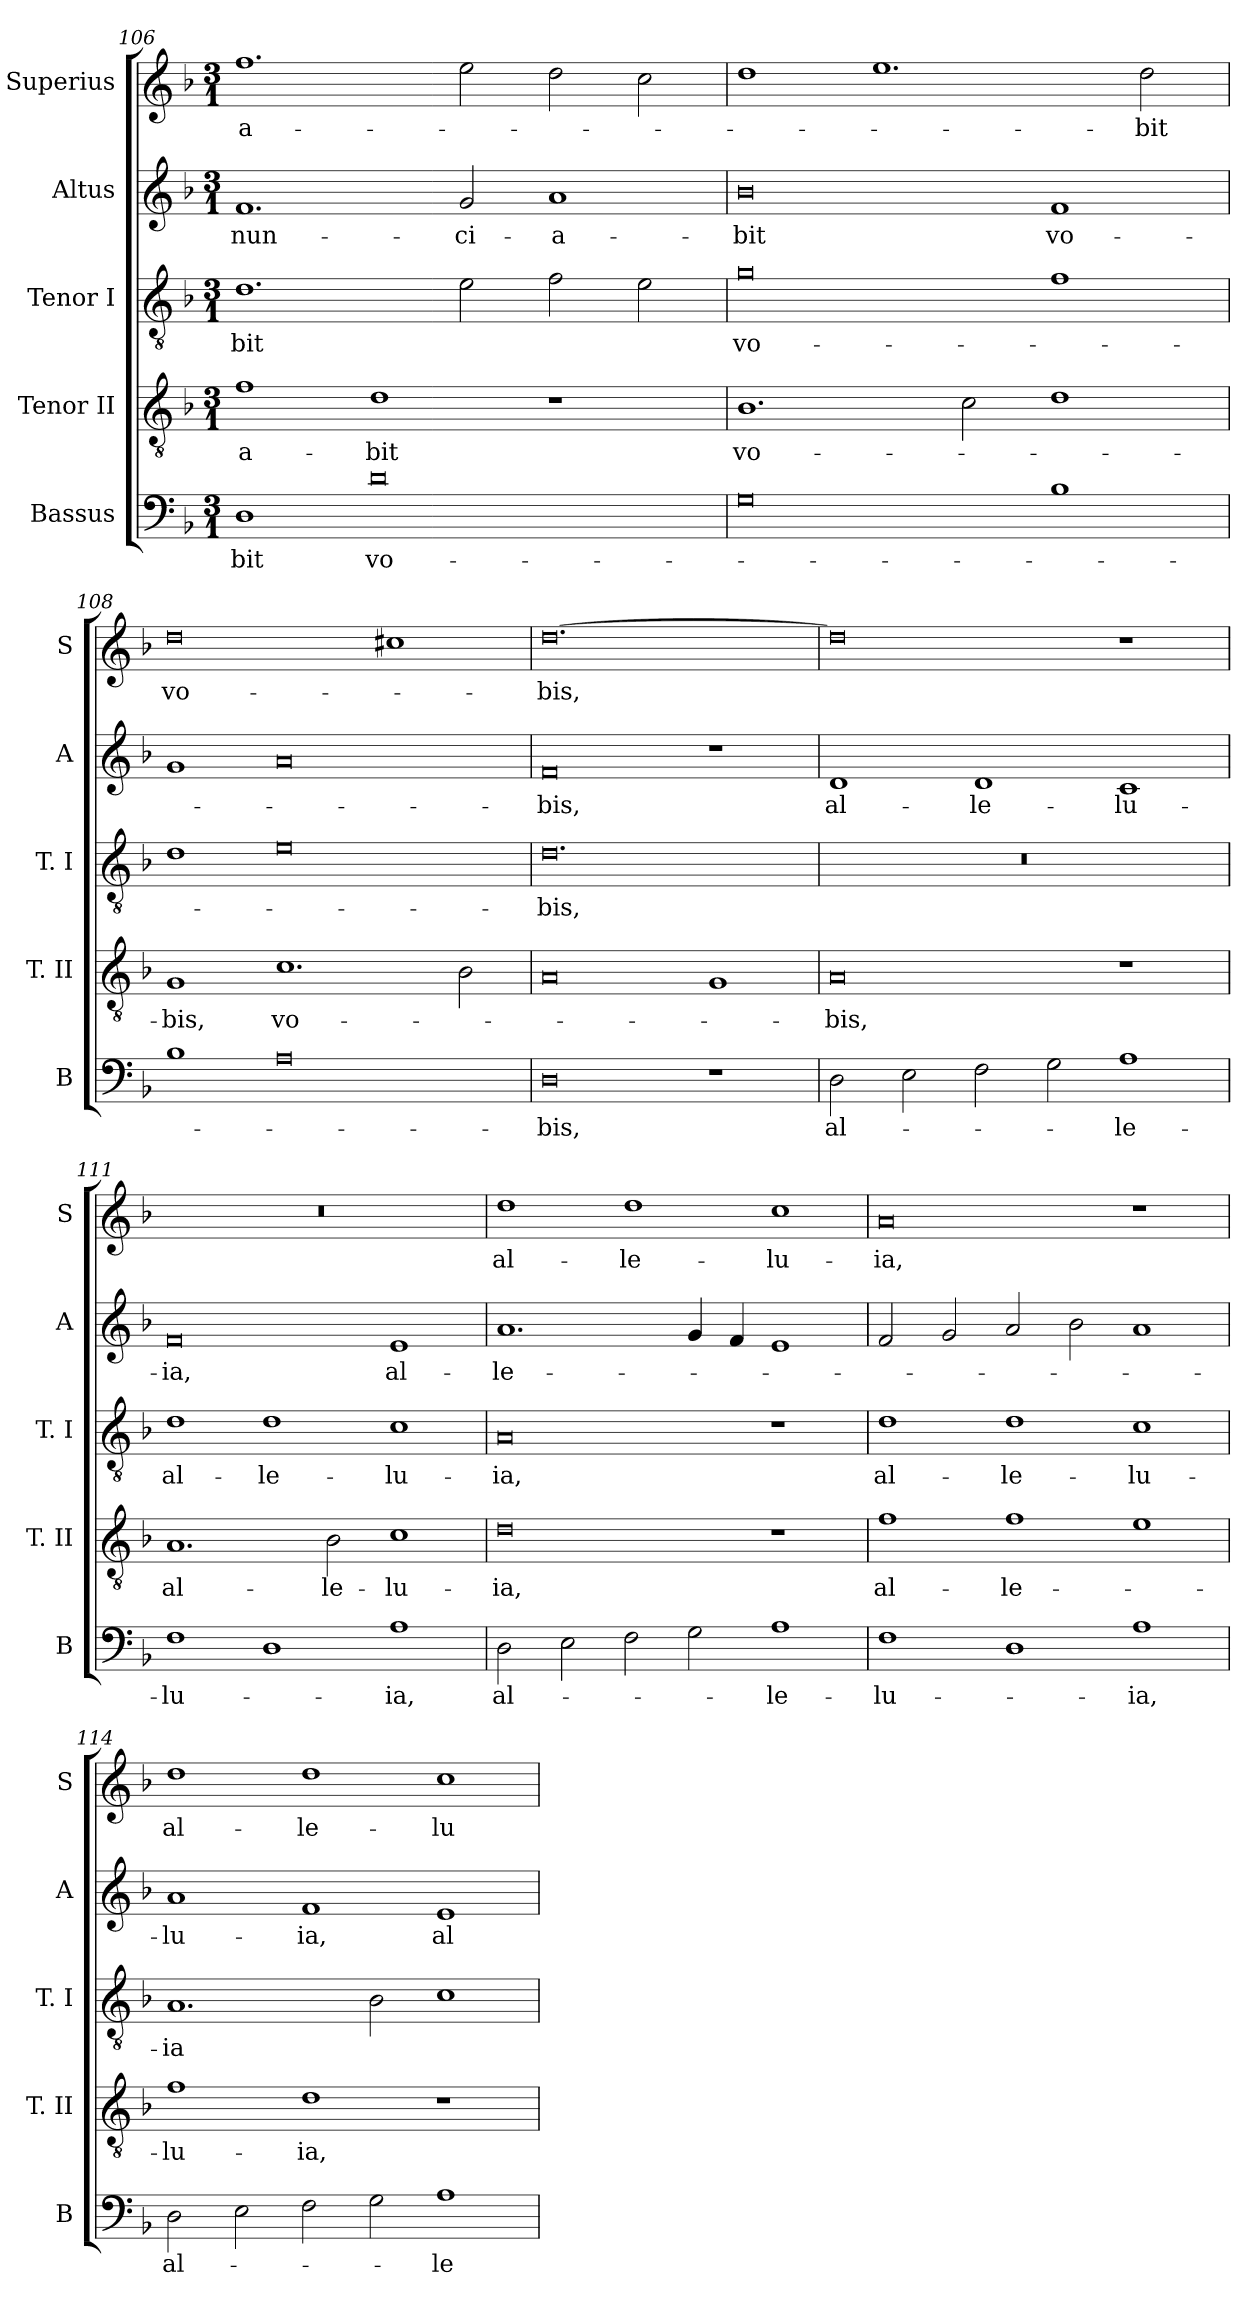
**kern	**text	**kern	**text	**kern	**text	**kern	**text	**kern	**text
*part5	*part5	*part4	*part4	*part3	*part3	*part2	*part2	*part1	*part1
*staff5	*staff5	*staff4	*staff4	*staff3	*staff3	*staff2	*staff2	*staff1	*staff1
*I"Bassus	*	*I"Tenor II	*	*I"Tenor I	*	*I"Altus	*	*I"Superius	*
*I'B	*	*I'T. II	*	*I'T. I	*	*I'A	*	*I'S	*
*clefF4	*	*clefGv2	*	*clefGv2	*	*clefG2	*	*clefG2	*
*k[b-]	*	*k[b-]	*	*k[b-]	*	*k[b-]	*	*k[b-]	*
*F:	*	*F:	*	*F:	*	*F:	*	*F:	*
*M3/1	*	*M3/1	*	*M3/1	*	*M3/1	*	*M3/1	*
=106	=106	=106	=106	=106	=106	=106	=106	=106	=106
1D	-bit	1f	-a-	1.d	-bit	1.f	-nun-	1.ff	-a-
0d	vo-	1d	-bit	.	.	.	.	.	.
.	.	.	.	2e	.	2g	-ci-	2ee	.
.	.	1r	.	2f	.	1a	-a-	2dd	.
.	.	.	.	2e	.	.	.	2cc	.
=107	=107	=107	=107	=107	=107	=107	=107	=107	=107
0G	.	1.B-	vo-	0g	vo-	0b-	-bit	1dd	.
.	.	.	.	.	.	.	.	1.ee	.
.	.	2c	.	.	.	.	.	.	.
1B-	.	1d	.	1f	.	1f	vo-	.	.
.	.	.	.	.	.	.	.	2dd	-bit
=108	=108	=108	=108	=108	=108	=108	=108	=108	=108
1B-	.	1G	-bis,	1d	.	1g	.	0dd	vo-
0A	.	1.c	vo-	0e	.	0a	.	.	.
.	.	.	.	.	.	.	.	1cc#X	.
.	.	2B-	.	.	.	.	.	.	.
=109	=109	=109	=109	=109	=109	=109	=109	=109	=109
0D	-bis,	0A	.	0.d	-bis,	0f	-bis,	[0.dd	-bis,
1r	.	1G	.	.	.	1r	.	.	.
=110	=110	=110	=110	=110	=110	=110	=110	=110	=110
2D	al-	0A	-bis,	0.r	.	1d	al-	0dd]	.
2E	.	.	.	.	.	.	.	.	.
2F	.	.	.	.	.	1d	-le-	.	.
2G	.	.	.	.	.	.	.	.	.
1A	-le-	1r	.	.	.	1c	-lu-	1r	.
=111	=111	=111	=111	=111	=111	=111	=111	=111	=111
1F	-lu-	1.A	al-	1d	al-	0f	-ia,	0.r	.
1D	.	.	.	1d	-le-	.	.	.	.
.	.	2B-	-le-	.	.	.	.	.	.
1A	-ia,	1c	-lu-	1c	-lu-	1e	al-	.	.
=112	=112	=112	=112	=112	=112	=112	=112	=112	=112
2D	al-	0d	-ia,	0A	-ia,	1.a	-le-	1dd	al-
2E	.	.	.	.	.	.	.	.	.
2F	.	.	.	.	.	.	.	1dd	-le-
2G	.	.	.	.	.	4g	.	.	.
.	.	.	.	.	.	4f	.	.	.
1A	-le-	1r	.	1r	.	1e	.	1cc	-lu-
=113	=113	=113	=113	=113	=113	=113	=113	=113	=113
1F	-lu-	1f	al-	1d	al-	2f	.	0a	-ia,
.	.	.	.	.	.	2g	.	.	.
1D	.	1f	-le-	1d	-le-	2a	.	.	.
.	.	.	.	.	.	2b-	.	.	.
1A	-ia,	1e	.	1c	-lu-	1a	.	1r	.
=114	=114	=114	=114	=114	=114	=114	=114	=114	=114
2D	al-	1f	-lu-	1.A	-ia	1a	-lu-	1dd	al-
2E	.	.	.	.	.	.	.	.	.
2F	.	1d	-ia,	.	.	1f	-ia,	1dd	-le-
2G	.	.	.	2B-	.	.	.	.	.
1A	-le-	1r	.	1c	.	1e	al-	1cc	-lu-
=	=	=	=	=	=	=	=	=	=
*-	*-	*-	*-	*-	*-	*-	*-	*-	*-
